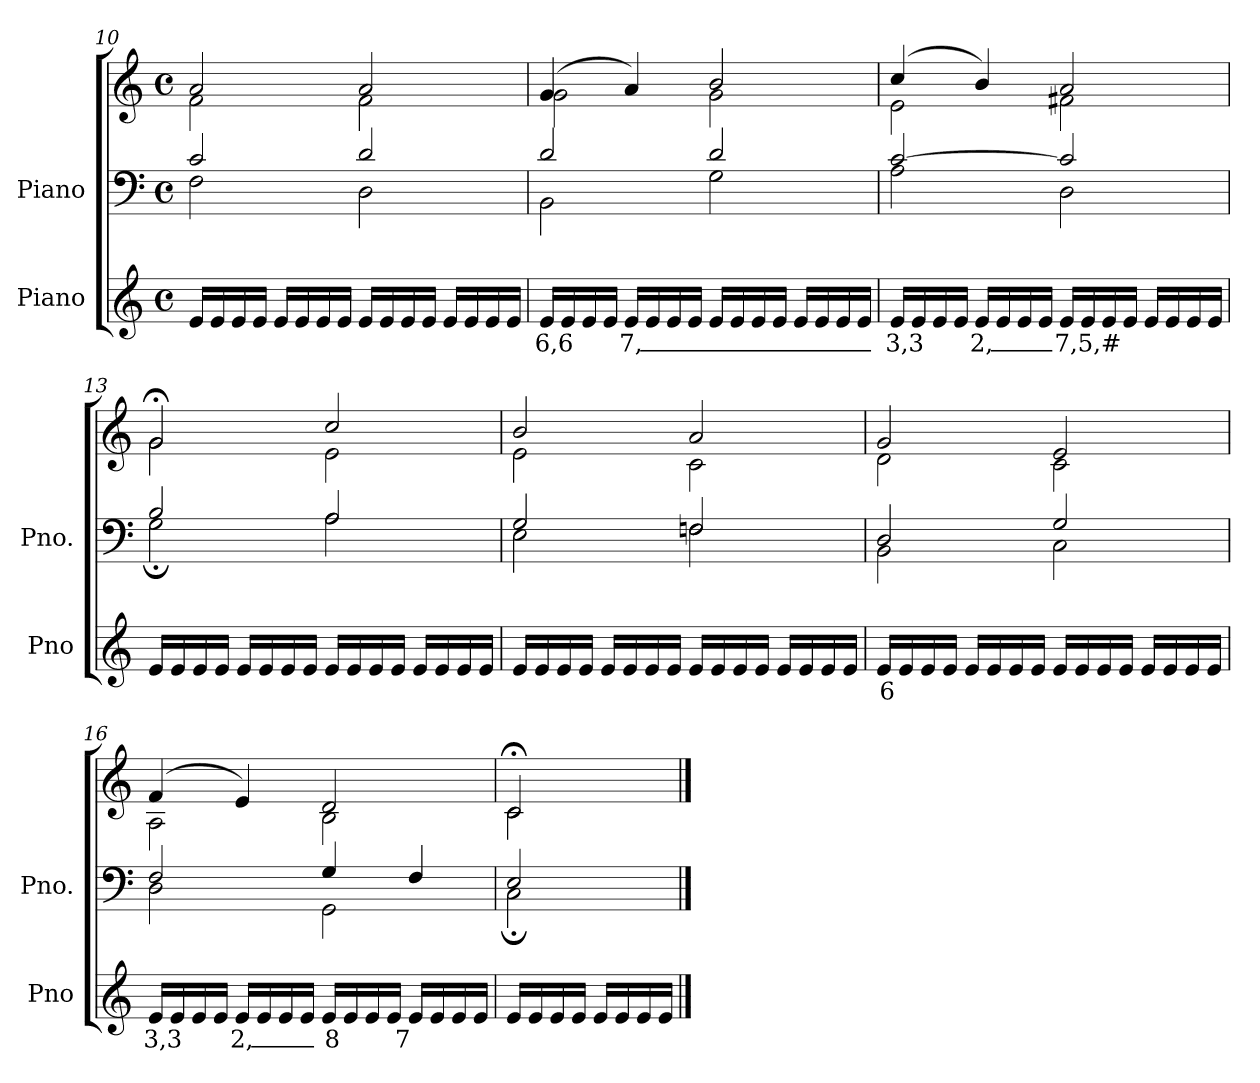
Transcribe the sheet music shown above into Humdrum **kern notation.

**kern	**text	**kern	**kern
*part2	*part2	*part1	*part1
*staff3	*staff3	*staff2	*staff1
*I"Piano	*	*I"Piano	*
*I'Pno	*	*I'Pno.	*
*clefG2	*	*clefF4	*clefG2
*k[]	*	*k[]	*k[]
*M4/4	*	*M4/4	*M4/4
*met(c)	*	*met(c)	*met(c)
=10	=10	=10	=10
*	*	*^	*^
16e/LL	.	2c/	2F\	2a/	2f\
16e/	.	.	.	.	.
16e/	.	.	.	.	.
16e/JJ	.	.	.	.	.
16e/LL	.	.	.	.	.
16e/	.	.	.	.	.
16e/	.	.	.	.	.
16e/JJ	.	.	.	.	.
16e/LL	.	2d/	2D\	2a/	2f\
16e/	.	.	.	.	.
16e/	.	.	.	.	.
16e/JJ	.	.	.	.	.
16e/LL	.	.	.	.	.
16e/	.	.	.	.	.
16e/	.	.	.	.	.
16e/JJ	.	.	.	.	.
=11	=11	=11	=11	=11	=11
!	!LO:LY:b	!	!	!	!
16e/LL	6,6	2d/	2BB\	(>4g/	2g\
16e/	.	.	.	.	.
16e/	.	.	.	.	.
16e/JJ	.	.	.	.	.
!	!LO:LY:b	!	!	!	!
16e/LL	7,_	.	.	4a/)	.
16e/	.	.	.	.	.
16e/	.	.	.	.	.
16e/JJ	.	.	.	.	.
16e/LL	.	2d/	2G\	2b/	2g\
16e/	.	.	.	.	.
16e/	.	.	.	.	.
16e/JJ	.	.	.	.	.
16e/LL	.	.	.	.	.
16e/	.	.	.	.	.
16e/	.	.	.	.	.
16e/JJ	.	.	.	.	.
=12	=12	=12	=12	=12	=12
!	!LO:LY:b	!	!	!	!
16e/LL	3,3	[2c/	2A\	(>4cc/	2e\
16e/	.	.	.	.	.
16e/	.	.	.	.	.
16e/JJ	.	.	.	.	.
!	!LO:LY:b	!	!	!	!
16e/LL	2,_	.	.	4b/)	.
16e/	.	.	.	.	.
16e/	.	.	.	.	.
16e/JJ	.	.	.	.	.
!	!LO:LY:b	!	!	!	!
16e/LL	7,5,#	2c/]	2D\	2a/	2f#X\
16e/	.	.	.	.	.
16e/	.	.	.	.	.
16e/JJ	.	.	.	.	.
16e/LL	.	.	.	.	.
16e/	.	.	.	.	.
16e/	.	.	.	.	.
16e/JJ	.	.	.	.	.
=13	=13	=13	=13	=13	=13
16e/LL	.	2B/	2G;\	2g;</	2g\
16e/	.	.	.	.	.
16e/	.	.	.	.	.
16e/JJ	.	.	.	.	.
16e/LL	.	.	.	.	.
16e/	.	.	.	.	.
16e/	.	.	.	.	.
16e/JJ	.	.	.	.	.
16e/LL	.	2A/	2A\	2cc/	2e\
16e/	.	.	.	.	.
16e/	.	.	.	.	.
16e/JJ	.	.	.	.	.
16e/LL	.	.	.	.	.
16e/	.	.	.	.	.
16e/	.	.	.	.	.
16e/JJ	.	.	.	.	.
=14	=14	=14	=14	=14	=14
16e/LL	.	2G/	2E\	2b/	2e\
16e/	.	.	.	.	.
16e/	.	.	.	.	.
16e/JJ	.	.	.	.	.
16e/LL	.	.	.	.	.
16e/	.	.	.	.	.
16e/	.	.	.	.	.
16e/JJ	.	.	.	.	.
16e/LL	.	2Fn/	2F\	2a/	2c\
16e/	.	.	.	.	.
16e/	.	.	.	.	.
16e/JJ	.	.	.	.	.
16e/LL	.	.	.	.	.
16e/	.	.	.	.	.
16e/	.	.	.	.	.
16e/JJ	.	.	.	.	.
=15	=15	=15	=15	=15	=15
!	!LO:LY:b	!	!	!	!
16e/LL	6	2D/	2BB\	2g/	2d\
16e/	.	.	.	.	.
16e/	.	.	.	.	.
16e/JJ	.	.	.	.	.
16e/LL	.	.	.	.	.
16e/	.	.	.	.	.
16e/	.	.	.	.	.
16e/JJ	.	.	.	.	.
16e/LL	.	2G/	2C\	2e/	2c\
16e/	.	.	.	.	.
16e/	.	.	.	.	.
16e/JJ	.	.	.	.	.
16e/LL	.	.	.	.	.
16e/	.	.	.	.	.
16e/	.	.	.	.	.
16e/JJ	.	.	.	.	.
=16	=16	=16	=16	=16	=16
!	!LO:LY:b	!	!	!	!
16e/LL	3,3	2F/	2D\	(>4f/	2A\
16e/	.	.	.	.	.
16e/	.	.	.	.	.
16e/JJ	.	.	.	.	.
!	!LO:LY:b	!	!	!	!
16e/LL	2,_	.	.	4e/)	.
16e/	.	.	.	.	.
16e/	.	.	.	.	.
16e/JJ	.	.	.	.	.
!	!LO:LY:b	!	!	!	!
16e/LL	8	4G/	2GG\	2d/	2B\
16e/	.	.	.	.	.
16e/	.	.	.	.	.
16e/JJ	.	.	.	.	.
!	!LO:LY:b	!	!	!	!
16e/LL	7	4F/	.	.	.
16e/	.	.	.	.	.
16e/	.	.	.	.	.
16e/JJ	.	.	.	.	.
=17	=17	=17	=17	=17	=17
16e/LL	.	2E/	2C;\	2c;</	2c\
16e/	.	.	.	.	.
16e/	.	.	.	.	.
16e/JJ	.	.	.	.	.
16e/LL	.	.	.	.	.
16e/	.	.	.	.	.
16e/	.	.	.	.	.
16e/JJ	.	.	.	.	.
*	*	*v	*v	*	*
*	*	*	*v	*v
==	==	==	==
*-	*-	*-	*-
